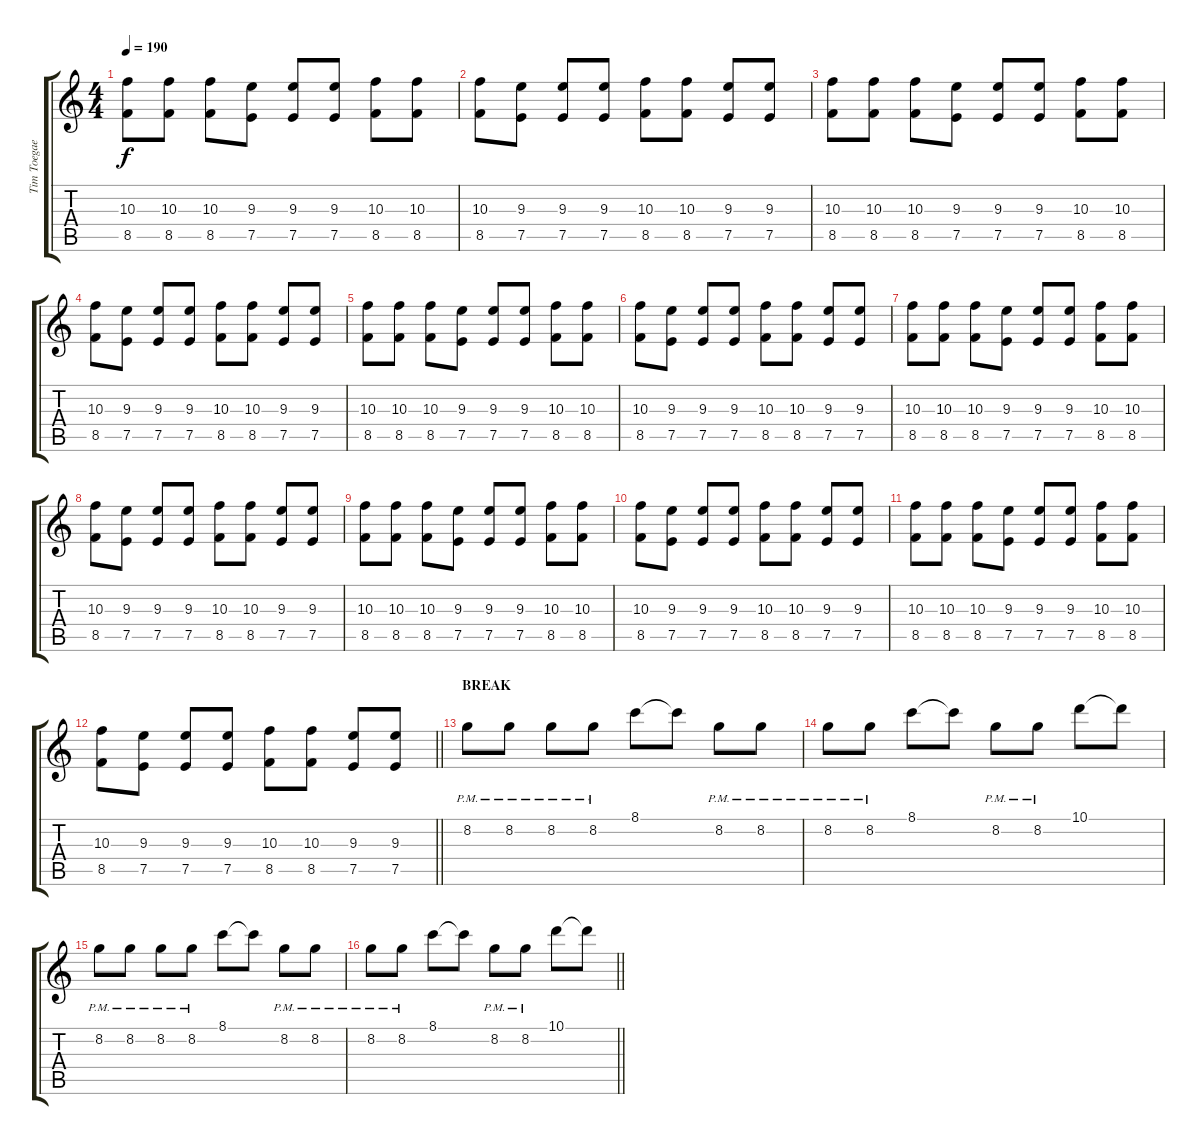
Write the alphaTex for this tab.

\track ("Tim Toegaert" "Tim Toegae") {instrument distortionguitar}
\staff {score tabs}
\tuning (E4 B3 G3 D3 A2 E2) {hide}
\ts (4 4)
\tempo 190
\clef g2
\ks c
(10.3 8.5).8{dy f} (10.3 8.5).8 (10.3 8.5).8 (9.3 7.5).8 (9.3 7.5).8 (9.3 7.5).8 (10.3 8.5).8 (10.3 8.5).8 |
(10.3 8.5).8 (9.3 7.5).8 (9.3 7.5).8 (9.3 7.5).8 (10.3 8.5).8 (10.3 8.5).8 (9.3 7.5).8 (9.3 7.5).8 |
(10.3 8.5).8 (10.3 8.5).8 (10.3 8.5).8 (9.3 7.5).8 (9.3 7.5).8 (9.3 7.5).8 (10.3 8.5).8 (10.3 8.5).8 |
(10.3 8.5).8 (9.3 7.5).8 (9.3 7.5).8 (9.3 7.5).8 (10.3 8.5).8 (10.3 8.5).8 (9.3 7.5).8 (9.3 7.5).8 |
(10.3 8.5).8 (10.3 8.5).8 (10.3 8.5).8 (9.3 7.5).8 (9.3 7.5).8 (9.3 7.5).8 (10.3 8.5).8 (10.3 8.5).8 |
(10.3 8.5).8 (9.3 7.5).8 (9.3 7.5).8 (9.3 7.5).8 (10.3 8.5).8 (10.3 8.5).8 (9.3 7.5).8 (9.3 7.5).8 |
(10.3 8.5).8 (10.3 8.5).8 (10.3 8.5).8 (9.3 7.5).8 (9.3 7.5).8 (9.3 7.5).8 (10.3 8.5).8 (10.3 8.5).8 |
(10.3 8.5).8 (9.3 7.5).8 (9.3 7.5).8 (9.3 7.5).8 (10.3 8.5).8 (10.3 8.5).8 (9.3 7.5).8 (9.3 7.5).8 |
(10.3 8.5).8 (10.3 8.5).8 (10.3 8.5).8 (9.3 7.5).8 (9.3 7.5).8 (9.3 7.5).8 (10.3 8.5).8 (10.3 8.5).8 |
(10.3 8.5).8 (9.3 7.5).8 (9.3 7.5).8 (9.3 7.5).8 (10.3 8.5).8 (10.3 8.5).8 (9.3 7.5).8 (9.3 7.5).8 |
(10.3 8.5).8 (10.3 8.5).8 (10.3 8.5).8 (9.3 7.5).8 (9.3 7.5).8 (9.3 7.5).8 (10.3 8.5).8 (10.3 8.5).8 |
\barLineRight lightlight
(10.3 8.5).8 (9.3 7.5).8 (9.3 7.5).8 (9.3 7.5).8 (10.3 8.5).8 (10.3 8.5).8 (9.3 7.5).8 (9.3 7.5).8 |
\section ("" "BREAK")
8.2{pm}.8 8.2{pm}.8 8.2{pm}.8 8.2{pm}.8 8.1.8 8.1{t}.8 8.2{pm}.8 8.2{pm}.8 |
8.2{pm}.8 8.2{pm}.8 8.1.8 8.1{t}.8 8.2{pm}.8 8.2{pm}.8 10.1.8 10.1{t}.8 |
8.2{pm}.8 8.2{pm}.8 8.2{pm}.8 8.2{pm}.8 8.1.8 8.1{t}.8 8.2{pm}.8 8.2{pm}.8 |
\barLineRight lightlight
8.2{pm}.8 8.2{pm}.8 8.1.8 8.1{t}.8 8.2{pm}.8 8.2{pm}.8 10.1.8 10.1{t}.8
